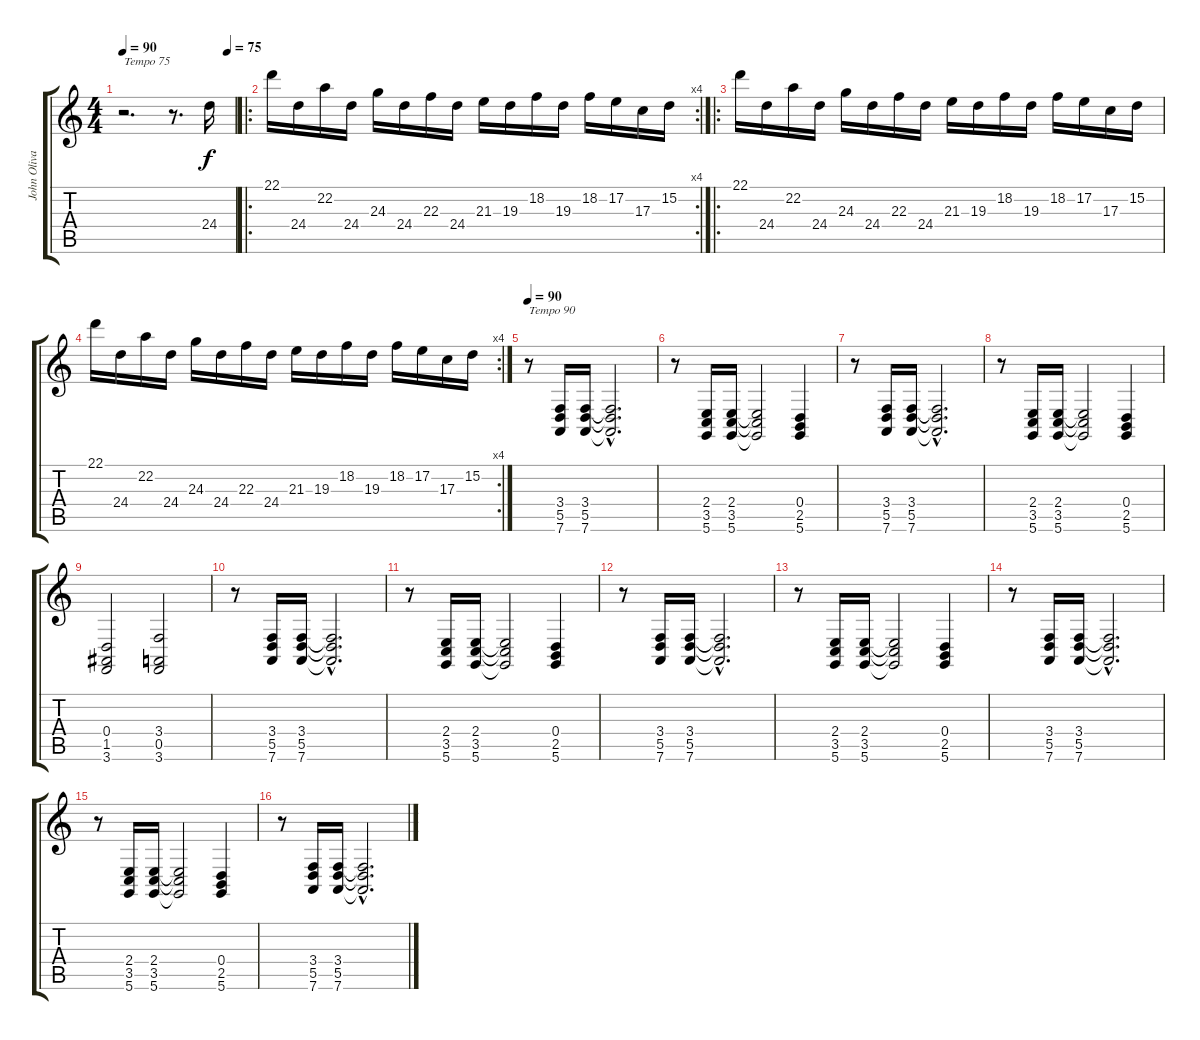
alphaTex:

\track ("John Oliva (R)" "John Oliva") {instrument acousticgrandpiano}
\staff {score tabs}
\tuning (E4 B3 G3 D3 A2 D2) {hide}
\ts (4 4)
\tempo 90
\tempo (75 0.9375)
\tempo 90
\clef g2
\ks c
r.2{d txt "Tempo 75" dy f instrument acousticgrandpiano} r.8{d} 24.4.16 |
\ro
\rc 4
22.1.16 24.4.16 22.2.16 24.4.16 24.3.16 24.4.16 22.3.16 24.4.16 21.3.16 19.3.16 18.2.16 19.3.16 18.2.16 17.2.16 17.3.16 15.2.16 |
\ro
22.1.16 24.4.16 22.2.16 24.4.16 24.3.16 24.4.16 22.3.16 24.4.16 21.3.16 19.3.16 18.2.16 19.3.16 18.2.16 17.2.16 17.3.16 15.2.16 |
\rc 4
22.1.16 24.4.16 22.2.16 24.4.16 24.3.16 24.4.16 22.3.16 24.4.16 21.3.16 19.3.16 18.2.16 19.3.16 18.2.16 17.2.16 17.3.16 15.2.16 |
\tempo 90
r.8{txt "Tempo 90"} (3.4 5.5 7.6).16 (3.4 5.5 7.6).16 (3.4{hac t} 5.5{hac t} 7.6{hac t}).2{d} |
r.8 (2.4 3.5 5.6).16 (2.4 3.5 5.6).16 (2.4{t} 3.5{t} 5.6{t}).2 (0.4 2.5 5.6).4 |
r.8 (3.4 5.5 7.6).16 (3.4 5.5 7.6).16 (3.4{hac t} 5.5{hac t} 7.6{hac t}).2{d} |
r.8 (2.4 3.5 5.6).16 (2.4 3.5 5.6).16 (2.4{t} 3.5{t} 5.6{t}).2 (0.4 2.5 5.6).4 |
(0.4 1.5 3.6).2 (3.4 0.5 3.6).2 |
r.8 (3.4 5.5 7.6).16 (3.4 5.5 7.6).16 (3.4{hac t} 5.5{hac t} 7.6{hac t}).2{d} |
r.8 (2.4 3.5 5.6).16 (2.4 3.5 5.6).16 (2.4{t} 3.5{t} 5.6{t}).2 (0.4 2.5 5.6).4 |
r.8 (3.4 5.5 7.6).16 (3.4 5.5 7.6).16 (3.4{hac t} 5.5{hac t} 7.6{hac t}).2{d} |
r.8 (2.4 3.5 5.6).16 (2.4 3.5 5.6).16 (2.4{t} 3.5{t} 5.6{t}).2 (0.4 2.5 5.6).4 |
r.8 (3.4 5.5 7.6).16 (3.4 5.5 7.6).16 (3.4{hac t} 5.5{hac t} 7.6{hac t}).2{d} |
r.8 (2.4 3.5 5.6).16 (2.4 3.5 5.6).16 (2.4{t} 3.5{t} 5.6{t}).2 (0.4 2.5 5.6).4 |
r.8 (3.4 5.5 7.6).16 (3.4 5.5 7.6).16 (3.4{hac t} 5.5{hac t} 7.6{hac t}).2{d}
